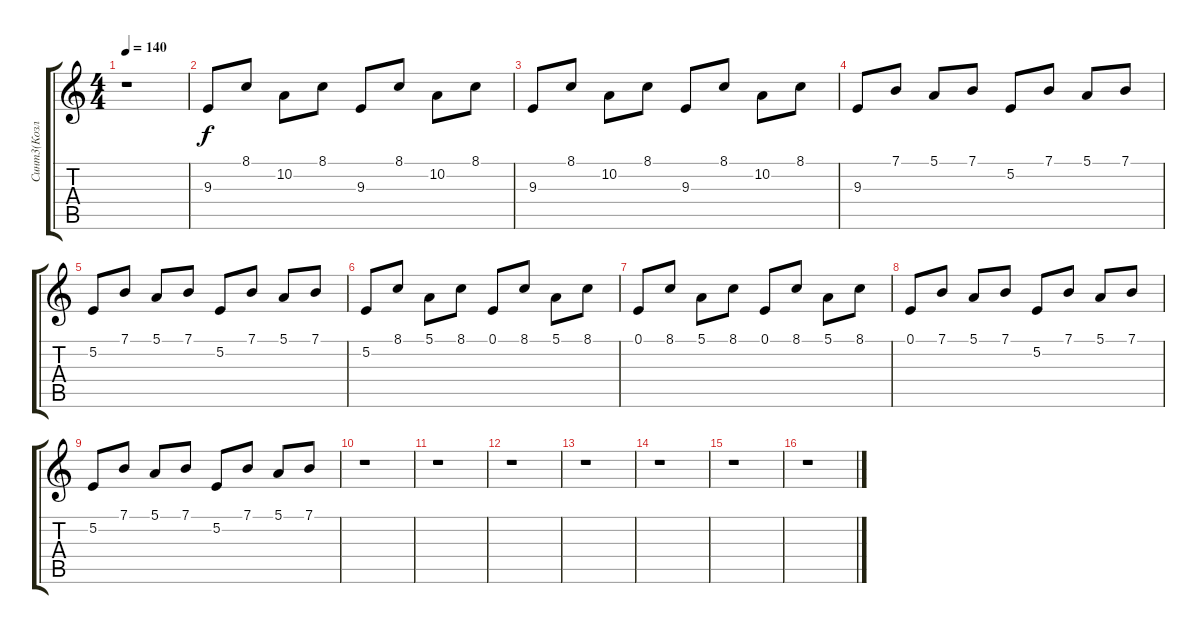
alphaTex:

\track ("Синт3(Козлов)" "Синт3(Козл") {instrument lead2sawtooth}
\staff {score tabs}
\tuning (E4 B3 G3 D3 A2 E2) {hide}
\ts (4 4)
\tempo 140
\clef g2
\ks c
r.1{dy f} |
9.3.8 8.1.8 10.2.8 8.1.8 9.3.8 8.1.8 10.2.8 8.1.8 |
9.3.8 8.1.8 10.2.8 8.1.8 9.3.8 8.1.8 10.2.8 8.1.8 |
9.3.8 7.1.8 5.1.8 7.1.8 5.2.8 7.1.8 5.1.8 7.1.8 |
5.2.8 7.1.8 5.1.8 7.1.8 5.2.8 7.1.8 5.1.8 7.1.8 |
5.2.8 8.1.8 5.1.8 8.1.8 0.1.8 8.1.8 5.1.8 8.1.8 |
0.1.8 8.1.8 5.1.8 8.1.8 0.1.8 8.1.8 5.1.8 8.1.8 |
0.1.8 7.1.8 5.1.8 7.1.8 5.2.8 7.1.8 5.1.8 7.1.8 |
5.2.8 7.1.8 5.1.8 7.1.8 5.2.8 7.1.8 5.1.8 7.1.8 |
r.1 |
r.1 |
r.1 |
r.1 |
r.1 |
r.1 |
r.1
